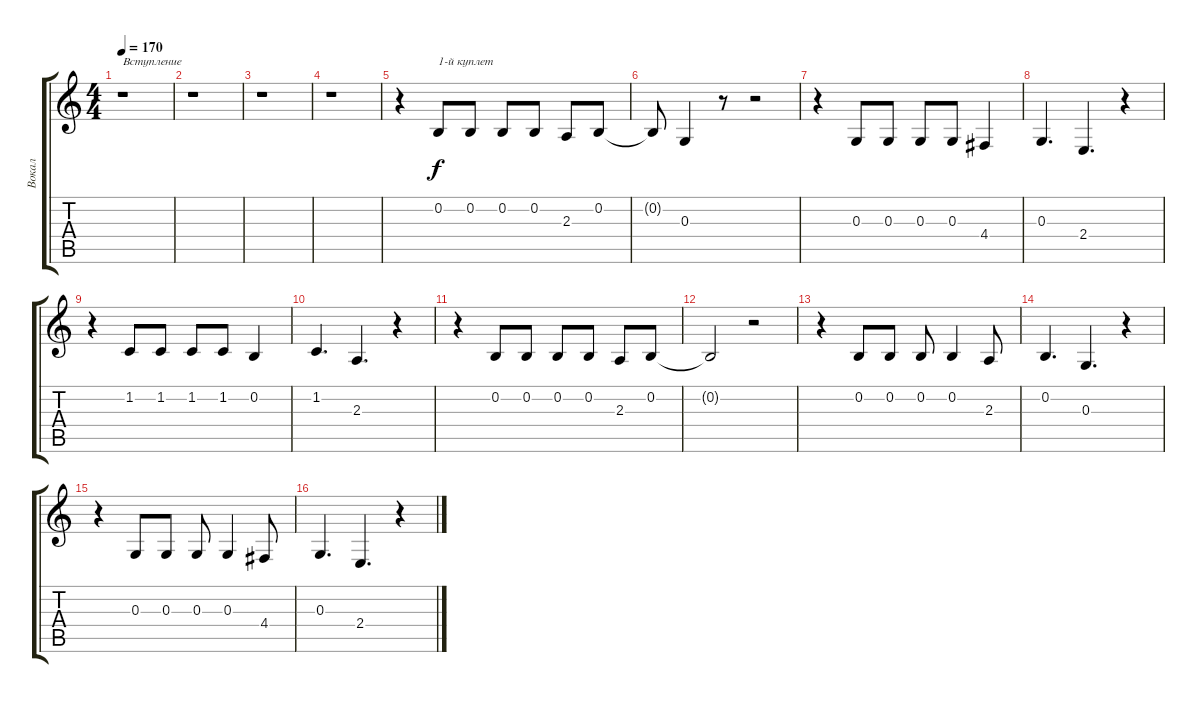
\track ("Вокал" "Вокал") {instrument oboe}
\staff {score tabs}
\tuning (E4 B3 G3 D3 A2 E2) {hide}
\ts (4 4)
\tempo 170
\clef g2
\ks c
r.1{txt "Вступление" dy f instrument oboe} |
r.1 |
r.1 |
r.1 |
r.4 0.2.8{txt "1-й куплет"} 0.2.8 0.2.8 0.2.8 2.3.8 0.2.8 |
0.2{t}.8 0.3.4 r.8 r.2 |
r.4 0.3.8 0.3.8 0.3.8 0.3.8 4.4.4 |
0.3.4{d} 2.4.4{d} r.4 |
r.4 1.2.8 1.2.8 1.2.8 1.2.8 0.2.4 |
1.2.4{d} 2.3.4{d} r.4 |
r.4 0.2.8 0.2.8 0.2.8 0.2.8 2.3.8 0.2.8 |
0.2{t}.2 r.2 |
r.4 0.2.8 0.2.8 0.2.8 0.2.4 2.3.8 |
0.2.4{d} 0.3.4{d} r.4 |
r.4 0.3.8 0.3.8 0.3.8 0.3.4 4.4.8 |
0.3.4{d} 2.4.4{d} r.4
